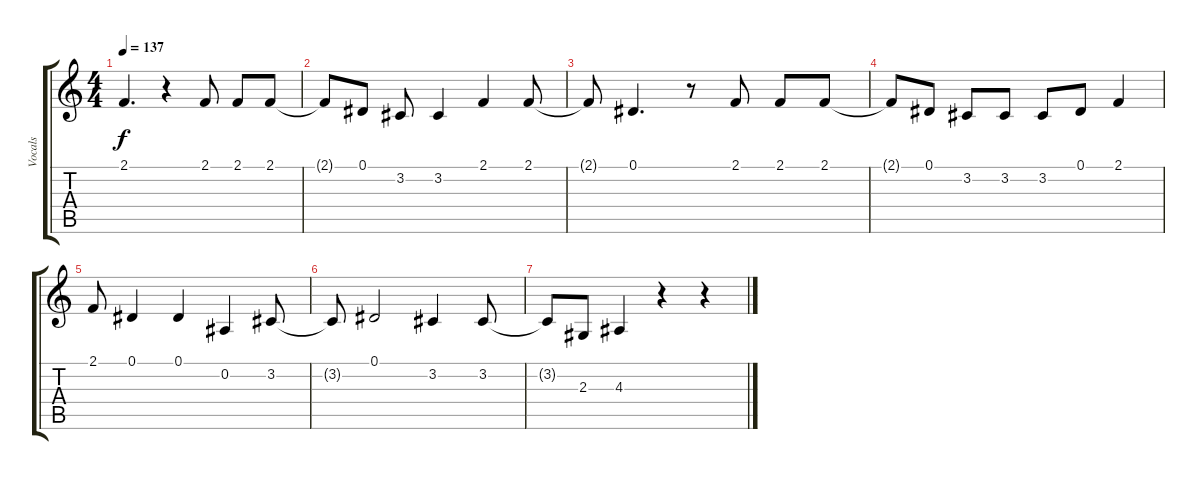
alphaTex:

\track ("Vocals" "Vocals") {instrument altosax}
\staff {score tabs}
\tuning (Eb4 Bb3 Gb3 Db3 Ab2 Eb2) {hide}
\ts (4 4)
\tempo 137
\clef g2
\ks c
2.1{t}.4{d dy f} r.4 2.1.8 2.1.8 2.1.8 |
2.1{t}.8 0.1.8 3.2.8 3.2.4 2.1.4 2.1.8 |
2.1{t}.8 0.1.4{d} r.8 2.1.8 2.1.8 2.1.8 |
2.1{t}.8 0.1.8 3.2.8 3.2.8 3.2.8 0.1.8 2.1.4 |
2.1.8 0.1.4 0.1.4 0.2.4 3.2.8 |
3.2{t}.8 0.1.2 3.2.4 3.2.8 |
3.2{t}.8 2.3.8 4.3.4 r.4 r.4
